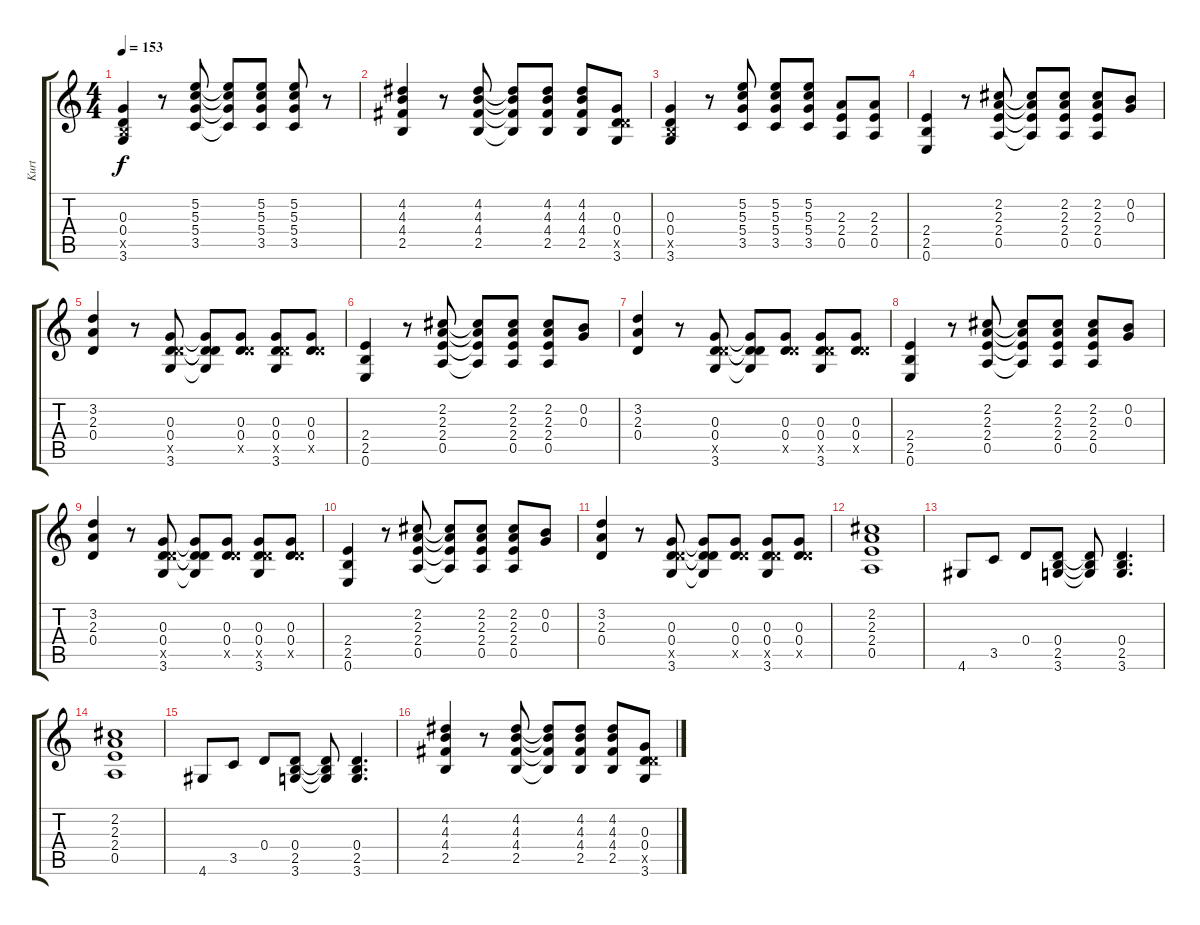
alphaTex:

\track ("Kurt" "Kurt") {instrument distortionguitar}
\staff {score tabs}
\tuning (E4 B3 G3 D3 A2 E2) {hide}
\ts (4 4)
\tempo 153
\clef g2
\ks c
(0.3 0.4 2.5{x} 3.6).4{dy f} r.8 (5.2 5.3 5.4 3.5).8 (5.2{t} 5.3{t} 5.4{t} 3.5{t}).8 (5.2 5.3 5.4 3.5).8 (5.2 5.3 5.4 3.5).8 r.8 |
(4.2 4.3 4.4 2.5).4 r.8 (4.2 4.3 4.4 2.5).8 (4.2{t} 4.3{t} 4.4{t} 2.5{t}).8 (4.2 4.3 4.4 2.5).8 (4.2 4.3 4.4 2.5).8 (0.3 0.4 5.5{x} 3.6).8 |
(0.3 0.4 2.5{x} 3.6).4 r.8 (5.2 5.3 5.4 3.5).8 (5.2 5.3 5.4 3.5).8 (5.2 5.3 5.4 3.5).8 (2.3 2.4 0.5).8 (2.3 2.4 0.5).8 |
(2.4 2.5 0.6).4 r.8 (2.2 2.3 2.4 0.5).8 (2.2{t} 2.3{t} 2.4{t} 0.5{t}).8 (2.2 2.3 2.4 0.5).8 (2.2 2.3 2.4 0.5).8 (0.2 0.3).8 |
(3.2 2.3 0.4).4 r.8 (0.3 0.4 5.5{x} 3.6).8 (0.3{t} 0.4{t} 5.5{t} 3.6{t}).8 (0.3 0.4 5.5{x}).8 (0.3 0.4 5.5{x} 3.6).8 (0.3 0.4 5.5{x}).8 |
(2.4 2.5 0.6).4 r.8 (2.2 2.3 2.4 0.5).8 (2.2{t} 2.3{t} 2.4{t} 0.5{t}).8 (2.2 2.3 2.4 0.5).8 (2.2 2.3 2.4 0.5).8 (0.2 0.3).8 |
(3.2 2.3 0.4).4 r.8 (0.3 0.4 5.5{x} 3.6).8 (0.3{t} 0.4{t} 5.5{t} 3.6{t}).8 (0.3 0.4 5.5{x}).8 (0.3 0.4 5.5{x} 3.6).8 (0.3 0.4 5.5{x}).8 |
(2.4 2.5 0.6).4 r.8 (2.2 2.3 2.4 0.5).8 (2.2{t} 2.3{t} 2.4{t} 0.5{t}).8 (2.2 2.3 2.4 0.5).8 (2.2 2.3 2.4 0.5).8 (0.2 0.3).8 |
(3.2 2.3 0.4).4 r.8 (0.3 0.4 5.5{x} 3.6).8 (0.3{t} 0.4{t} 5.5{t} 3.6{t}).8 (0.3 0.4 5.5{x}).8 (0.3 0.4 5.5{x} 3.6).8 (0.3 0.4 5.5{x}).8 |
(2.4 2.5 0.6).4 r.8 (2.2 2.3 2.4 0.5).8 (2.2{t} 2.3{t} 2.4{t} 0.5{t}).8 (2.2 2.3 2.4 0.5).8 (2.2 2.3 2.4 0.5).8 (0.2 0.3).8 |
(3.2 2.3 0.4).4 r.8 (0.3 0.4 5.5{x} 3.6).8 (0.3{t} 0.4{t} 5.5{t} 3.6{t}).8 (0.3 0.4 5.5{x}).8 (0.3 0.4 5.5{x} 3.6).8 (0.3 0.4 5.5{x}).8 |
(2.2 2.3 2.4 0.5).1 |
4.6.8 3.5.8 0.4.8 (0.4 2.5 3.6).8 (0.4{t} 2.5{t} 3.6{t}).8 (0.4 2.5 3.6).4{d} |
(2.2 2.3 2.4 0.5).1 |
4.6.8 3.5.8 0.4.8 (0.4 2.5 3.6).8 (0.4{t} 2.5{t} 3.6{t}).8 (0.4 2.5 3.6).4{d} |
(4.2 4.3 4.4 2.5).4 r.8 (4.2 4.3 4.4 2.5).8 (4.2{t} 4.3{t} 4.4{t} 2.5{t}).8 (4.2 4.3 4.4 2.5).8 (4.2 4.3 4.4 2.5).8 (0.3 0.4 5.5{x} 3.6).8
